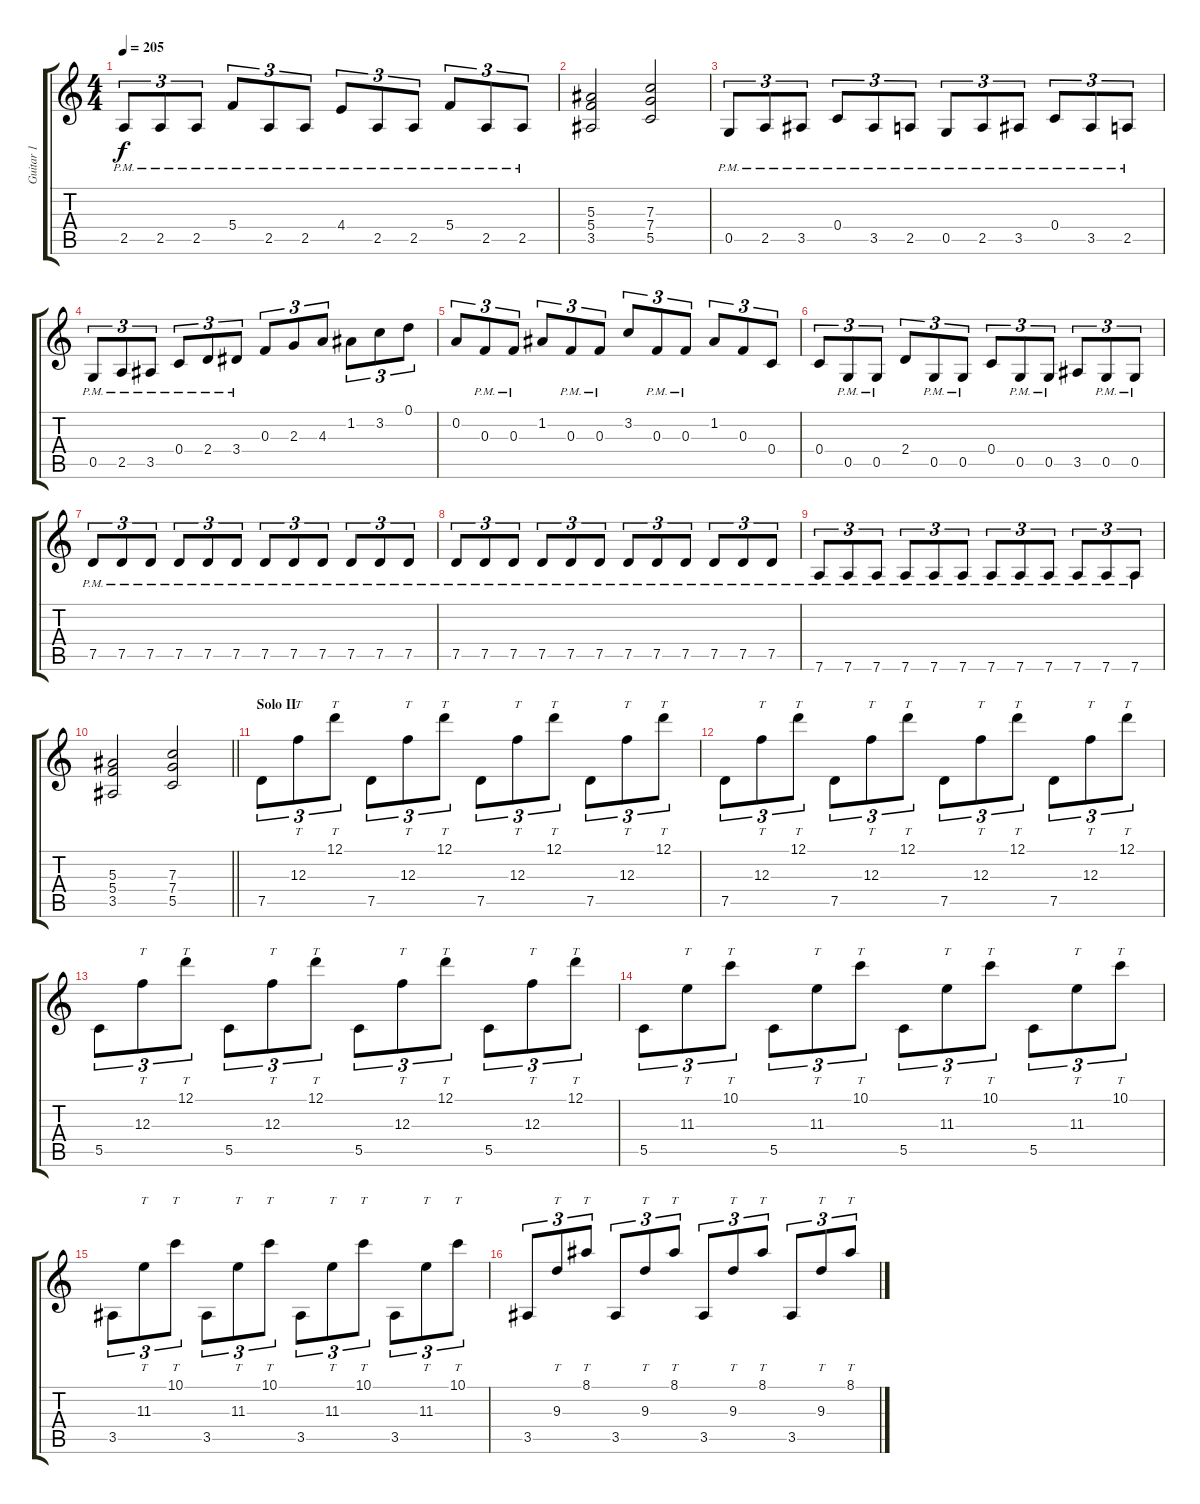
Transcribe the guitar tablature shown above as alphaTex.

\track ("Guitar 1" "Guitar 1") {instrument distortionguitar}
\staff {score tabs}
\tuning (D4 A3 F3 C3 G2 D2) {hide}
\ts (4 4)
\tempo 205
\clef g2
\ks c
2.5{pm}.8{tu (3 2) dy f} 2.5{pm}.8{tu (3 2)} 2.5{pm}.8{tu (3 2)} 5.4{pm}.8{tu (3 2)} 2.5{pm}.8{tu (3 2)} 2.5{pm}.8{tu (3 2)} 4.4{pm}.8{tu (3 2)} 2.5{pm}.8{tu (3 2)} 2.5{pm}.8{tu (3 2)} 5.4{pm}.8{tu (3 2)} 2.5{pm}.8{tu (3 2)} 2.5{pm}.8{tu (3 2)} |
(5.3 5.4 3.5).2 (7.3 7.4 5.5).2 |
0.5{pm}.8{tu (3 2)} 2.5{pm}.8{tu (3 2)} 3.5{pm}.8{tu (3 2)} 0.4{pm}.8{tu (3 2)} 3.5{pm}.8{tu (3 2)} 2.5{pm}.8{tu (3 2)} 0.5{pm}.8{tu (3 2)} 2.5{pm}.8{tu (3 2)} 3.5{pm}.8{tu (3 2)} 0.4{pm}.8{tu (3 2)} 3.5{pm}.8{tu (3 2)} 2.5{pm}.8{tu (3 2)} |
0.5{pm}.8{tu (3 2)} 2.5{pm}.8{tu (3 2)} 3.5{pm}.8{tu (3 2)} 0.4{pm}.8{tu (3 2)} 2.4{pm}.8{tu (3 2)} 3.4{pm}.8{tu (3 2)} 0.3.8{tu (3 2)} 2.3.8{tu (3 2)} 4.3.8{tu (3 2)} 1.2.8{tu (3 2)} 3.2.8{tu (3 2)} 0.1.8{tu (3 2)} |
0.2.8{tu (3 2)} 0.3{pm}.8{tu (3 2)} 0.3{pm}.8{tu (3 2)} 1.2.8{tu (3 2)} 0.3{pm}.8{tu (3 2)} 0.3{pm}.8{tu (3 2)} 3.2.8{tu (3 2)} 0.3{pm}.8{tu (3 2)} 0.3{pm}.8{tu (3 2)} 1.2.8{tu (3 2)} 0.3.8{tu (3 2)} 0.4.8{tu (3 2)} |
0.4.8{tu (3 2)} 0.5{pm}.8{tu (3 2)} 0.5{pm}.8{tu (3 2)} 2.4.8{tu (3 2)} 0.5{pm}.8{tu (3 2)} 0.5{pm}.8{tu (3 2)} 0.4.8{tu (3 2)} 0.5{pm}.8{tu (3 2)} 0.5{pm}.8{tu (3 2)} 3.5.8{tu (3 2)} 0.5{pm}.8{tu (3 2)} 0.5{pm}.8{tu (3 2)} |
7.5{pm}.8{tu (3 2)} 7.5{pm}.8{tu (3 2)} 7.5{pm}.8{tu (3 2)} 7.5{pm}.8{tu (3 2)} 7.5{pm}.8{tu (3 2)} 7.5{pm}.8{tu (3 2)} 7.5{pm}.8{tu (3 2)} 7.5{pm}.8{tu (3 2)} 7.5{pm}.8{tu (3 2)} 7.5{pm}.8{tu (3 2)} 7.5{pm}.8{tu (3 2)} 7.5{pm}.8{tu (3 2)} |
7.5{pm}.8{tu (3 2)} 7.5{pm}.8{tu (3 2)} 7.5{pm}.8{tu (3 2)} 7.5{pm}.8{tu (3 2)} 7.5{pm}.8{tu (3 2)} 7.5{pm}.8{tu (3 2)} 7.5{pm}.8{tu (3 2)} 7.5{pm}.8{tu (3 2)} 7.5{pm}.8{tu (3 2)} 7.5{pm}.8{tu (3 2)} 7.5{pm}.8{tu (3 2)} 7.5{pm}.8{tu (3 2)} |
7.6{pm}.8{tu (3 2)} 7.6{pm}.8{tu (3 2)} 7.6{pm}.8{tu (3 2)} 7.6{pm}.8{tu (3 2)} 7.6{pm}.8{tu (3 2)} 7.6{pm}.8{tu (3 2)} 7.6{pm}.8{tu (3 2)} 7.6{pm}.8{tu (3 2)} 7.6{pm}.8{tu (3 2)} 7.6{pm}.8{tu (3 2)} 7.6{pm}.8{tu (3 2)} 7.6{pm}.8{tu (3 2)} |
\barLineRight lightlight
(5.3 5.4 3.5).2 (7.3 7.4 5.5).2 |
\section ("" "Solo II")
7.5.8{tu (3 2)} 12.3.8{tt tu (3 2)} 12.1.8{tt tu (3 2)} 7.5.8{tu (3 2)} 12.3.8{tt tu (3 2)} 12.1.8{tt tu (3 2)} 7.5.8{tu (3 2)} 12.3.8{tt tu (3 2)} 12.1.8{tt tu (3 2)} 7.5.8{tu (3 2)} 12.3.8{tt tu (3 2)} 12.1.8{tt tu (3 2)} |
7.5.8{tu (3 2)} 12.3.8{tt tu (3 2)} 12.1.8{tt tu (3 2)} 7.5.8{tu (3 2)} 12.3.8{tt tu (3 2)} 12.1.8{tt tu (3 2)} 7.5.8{tu (3 2)} 12.3.8{tt tu (3 2)} 12.1.8{tt tu (3 2)} 7.5.8{tu (3 2)} 12.3.8{tt tu (3 2)} 12.1.8{tt tu (3 2)} |
5.5.8{tu (3 2)} 12.3.8{tt tu (3 2)} 12.1.8{tt tu (3 2)} 5.5.8{tu (3 2)} 12.3.8{tt tu (3 2)} 12.1.8{tt tu (3 2)} 5.5.8{tu (3 2)} 12.3.8{tt tu (3 2)} 12.1.8{tt tu (3 2)} 5.5.8{tu (3 2)} 12.3.8{tt tu (3 2)} 12.1.8{tt tu (3 2)} |
5.5.8{tu (3 2)} 11.3.8{tt tu (3 2)} 10.1.8{tt tu (3 2)} 5.5.8{tu (3 2)} 11.3.8{tt tu (3 2)} 10.1.8{tt tu (3 2)} 5.5.8{tu (3 2)} 11.3.8{tt tu (3 2)} 10.1.8{tt tu (3 2)} 5.5.8{tu (3 2)} 11.3.8{tt tu (3 2)} 10.1.8{tt tu (3 2)} |
3.5.8{tu (3 2)} 11.3.8{tt tu (3 2)} 10.1.8{tt tu (3 2)} 3.5.8{tu (3 2)} 11.3.8{tt tu (3 2)} 10.1.8{tt tu (3 2)} 3.5.8{tu (3 2)} 11.3.8{tt tu (3 2)} 10.1.8{tt tu (3 2)} 3.5.8{tu (3 2)} 11.3.8{tt tu (3 2)} 10.1.8{tt tu (3 2)} |
3.5.8{tu (3 2)} 9.3.8{tt tu (3 2)} 8.1.8{tt tu (3 2)} 3.5.8{tu (3 2)} 9.3.8{tt tu (3 2)} 8.1.8{tt tu (3 2)} 3.5.8{tu (3 2)} 9.3.8{tt tu (3 2)} 8.1.8{tt tu (3 2)} 3.5.8{tu (3 2)} 9.3.8{tt tu (3 2)} 8.1.8{tt tu (3 2)}
